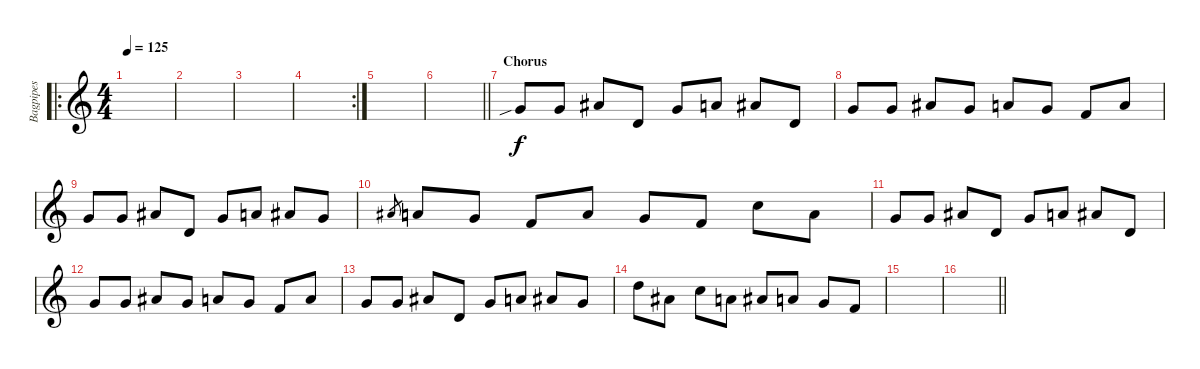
\track ("Bagpipes" "Bagpipes") {instrument bagpipe}
\staff {score}
\tuning (D4 A3 F3 C3 G2 D2) {hide}
\ro
\ts (4 4)
\tempo 125
\clef g2
\ks c
|
|
|
\rc 2
|
|
\barLineRight lightlight
|
\section ("" "Chorus")
5.1{sib}.8 5.1.8 8.1.8 0.1.8 5.1.8 7.1.8 8.1.8 0.1.8 |
5.1.8 5.1.8 8.1.8 5.1.8 7.1.8 5.1.8 3.1.8 7.1.8 |
5.1.8 5.1.8 8.1.8 0.1.8 5.1.8 7.1.8 8.1.8 5.1.8 |
8.1.8{gr} 7.1.8 5.1.8 3.1.8 7.1.8 5.1.8 3.1.8 10.1.8 7.1.8 |
5.1.8 5.1.8 8.1.8 0.1.8 5.1.8 7.1.8 8.1.8 0.1.8 |
5.1.8 5.1.8 8.1.8 5.1.8 7.1.8 5.1.8 3.1.8 7.1.8 |
5.1.8 5.1.8 8.1.8 0.1.8 5.1.8 7.1.8 8.1.8 5.1.8 |
12.1.8 8.1.8 10.1.8 7.1.8 8.1.8 7.1.8 5.1.8 3.1.8 |
|
\barLineRight lightlight
